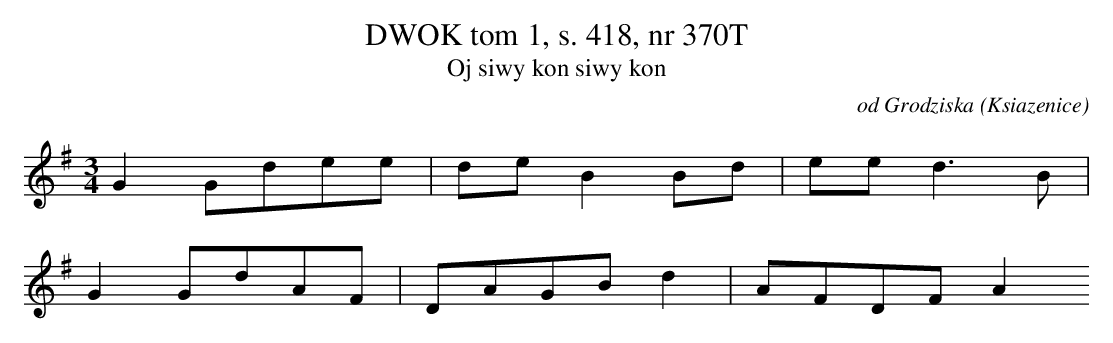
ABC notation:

X:1
T: DWOK tom 1, s. 418, nr 370T
T: Oj siwy kon siwy kon
O: od Grodziska (Ksiazenice)
M: 3/4
L: 1/8
K: G
G2Gdee | deB2Bd | eed3B |
G2GdAF | DAGBd2 | AFDFA2
